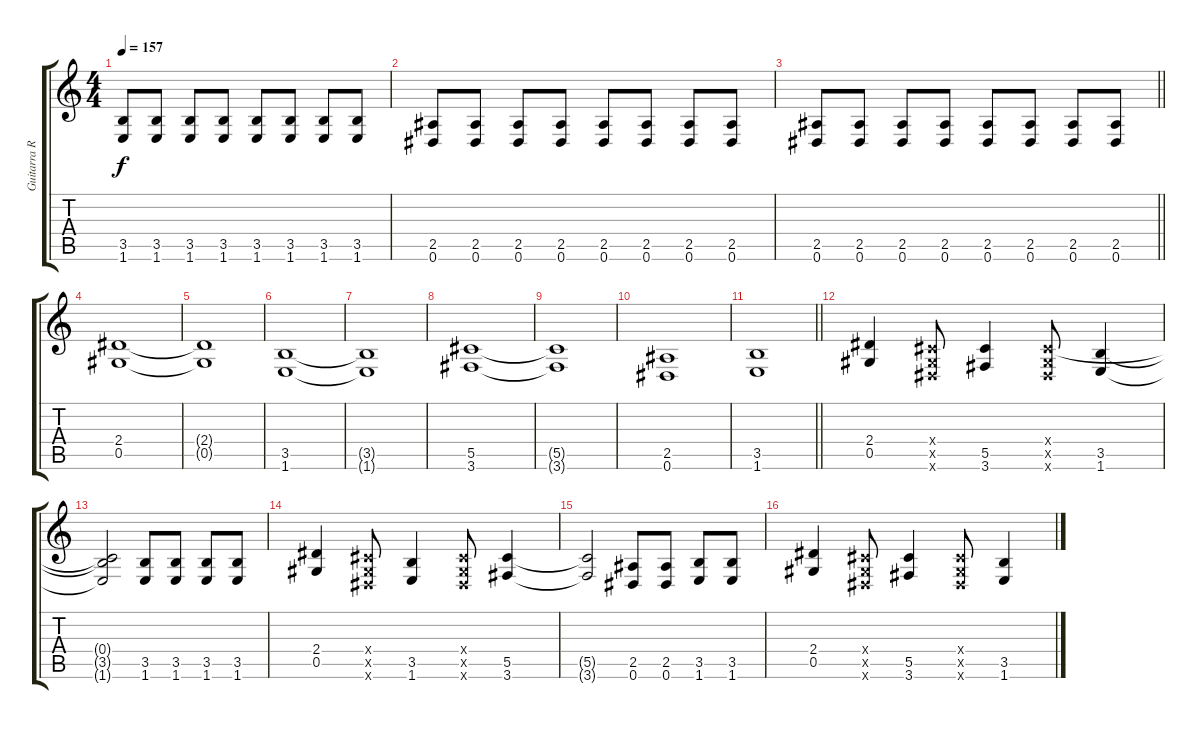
\track ("Guitarra Ritmica" "Guitarra R") {instrument distortionguitar}
\staff {score tabs}
\tuning (Eb4 Bb3 Gb3 Db3 Ab2 Eb2) {hide}
\ts (4 4)
\tempo 157
\clef g2
\ks c
(3.5 1.6).8{dy f} (3.5 1.6).8 (3.5 1.6).8 (3.5 1.6).8 (3.5 1.6).8 (3.5 1.6).8 (3.5 1.6).8 (3.5 1.6).8 |
(2.5 0.6).8 (2.5 0.6).8 (2.5 0.6).8 (2.5 0.6).8 (2.5 0.6).8 (2.5 0.6).8 (2.5 0.6).8 (2.5 0.6).8 |
\barLineRight lightlight
(2.5 0.6).8 (2.5 0.6).8 (2.5 0.6).8 (2.5 0.6).8 (2.5 0.6).8 (2.5 0.6).8 (2.5 0.6).8 (2.5 0.6).8 |
(2.4 0.5).1 |
(2.4{t} 0.5{t}).1 |
(3.5 1.6).1 |
(3.5{t} 1.6{t}).1 |
(5.5 3.6).1 |
(5.5{t} 3.6{t}).1 |
(2.5 0.6).1 |
\barLineRight lightlight
(3.5 1.6).1 |
(2.4 0.5).4 (0.4{x} 0.5{x} 0.6{x}).8 (5.5 3.6).4 (0.4{x} 0.5{x} 0.6{x}).8 (3.5 1.6).4 |
(0.4{t} 3.5{t} 1.6{t}).2 (3.5 1.6).8 (3.5 1.6).8 (3.5 1.6).8 (3.5 1.6).8 |
(2.4 0.5).4 (0.4{x} 0.5{x} 0.6{x}).8 (3.5 1.6).4 (0.4{x} 0.5{x} 0.6{x}).8 (5.5 3.6).4 |
(5.5{t} 3.6{t}).2 (2.5 0.6).8 (2.5 0.6).8 (3.5 1.6).8 (3.5 1.6).8 |
(2.4 0.5).4 (0.4{x} 0.5{x} 0.6{x}).8 (5.5 3.6).4 (0.4{x} 0.5{x} 0.6{x}).8 (3.5 1.6).4
